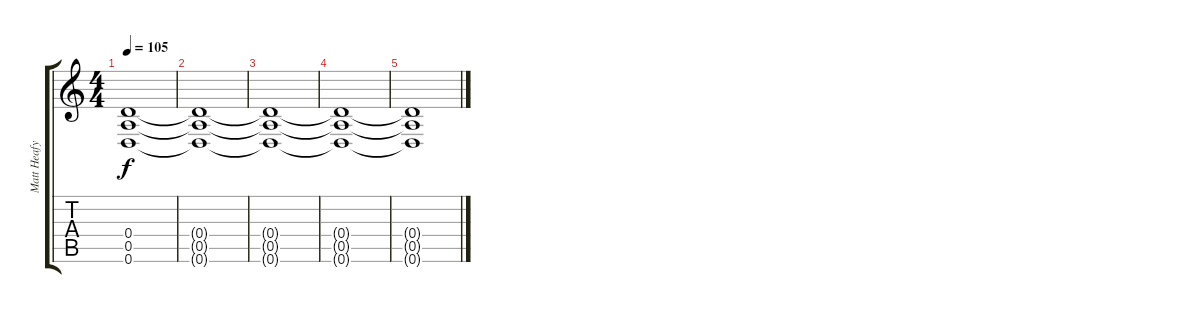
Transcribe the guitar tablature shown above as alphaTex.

\track ("Matt Heafy" "Matt Heafy") {instrument distortionguitar}
\staff {score tabs}
\tuning (E4 B3 G3 D3 A2 D2) {hide}
\ts (4 4)
\tempo 105
\clef g2
\ks c
(0.4 0.5 0.6).1{dy f} |
(0.4{t} 0.5{t} 0.6{t}).1 |
(0.4{t} 0.5{t} 0.6{t}).1{volume 13} |
(0.4{t} 0.5{t} 0.6{t}).1{volume 10} |
(0.4{t} 0.5{t} 0.6{t}).1{volume 7}
